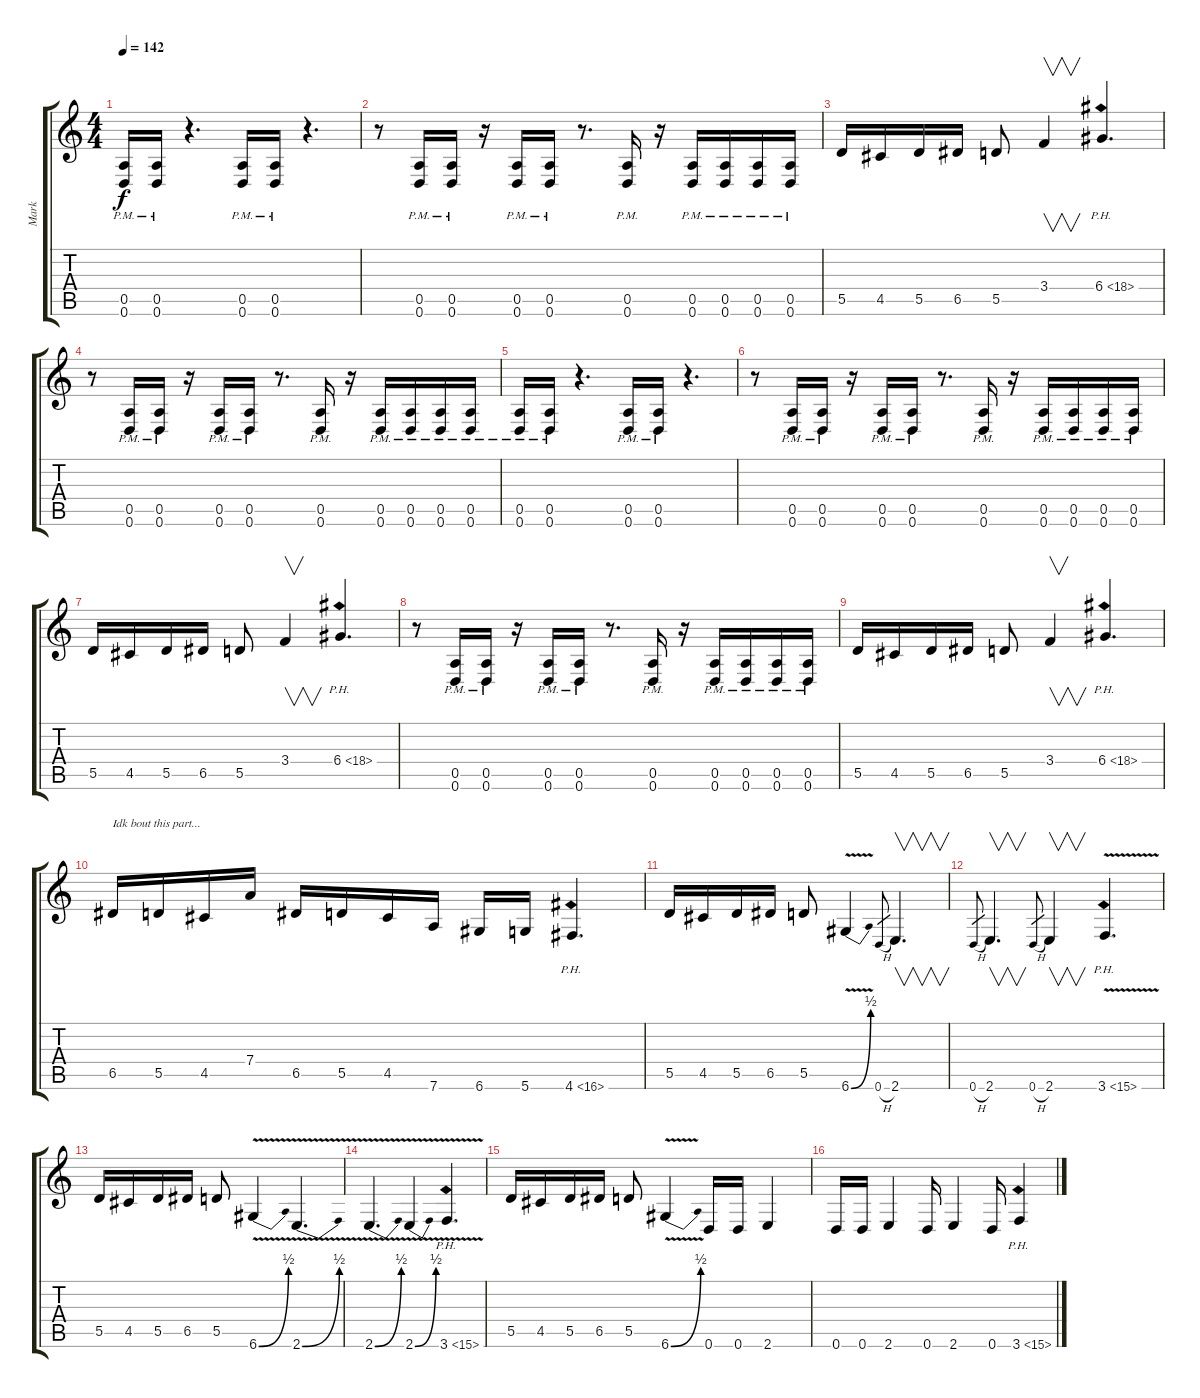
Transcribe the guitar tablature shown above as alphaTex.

\track ("Mark" "Mark") {instrument distortionguitar}
\staff {score tabs}
\tuning (E4 B3 G3 D3 A2 D2) {hide}
\ts (4 4)
\tempo 142
\clef g2
\ks c
(0.5{pm} 0.6{pm}).16{dy f} (0.5{pm} 0.6{pm}).16 r.4{d} (0.5{pm} 0.6{pm}).16 (0.5{pm} 0.6{pm}).16 r.4{d} |
r.8 (0.5{pm} 0.6{pm}).16 (0.5{pm} 0.6{pm}).16 r.16 (0.5{pm} 0.6{pm}).16 (0.5{pm} 0.6{pm}).16 r.8{d} (0.5{pm} 0.6{pm}).16 r.16 (0.5{pm} 0.6{pm}).16 (0.5{pm} 0.6{pm}).16 (0.5{pm} 0.6{pm}).16 (0.5{pm} 0.6{pm}).16 |
5.5.16 4.5.16 5.5.16 6.5.16 5.5.8 3.4.4{v} 6.4{ph 12}.4{d} |
r.8 (0.5{pm} 0.6{pm}).16 (0.5{pm} 0.6{pm}).16 r.16 (0.5{pm} 0.6{pm}).16 (0.5{pm} 0.6{pm}).16 r.8{d} (0.5{pm} 0.6{pm}).16 r.16 (0.5{pm} 0.6{pm}).16 (0.5{pm} 0.6{pm}).16 (0.5{pm} 0.6{pm}).16 (0.5{pm} 0.6{pm}).16 |
(0.5{pm} 0.6{pm}).16{volume 16} (0.5{pm} 0.6{pm}).16 r.4{d} (0.5{pm} 0.6{pm}).16 (0.5{pm} 0.6{pm}).16 r.4{d} |
r.8 (0.5{pm} 0.6{pm}).16 (0.5{pm} 0.6{pm}).16 r.16 (0.5{pm} 0.6{pm}).16 (0.5{pm} 0.6{pm}).16 r.8{d} (0.5{pm} 0.6{pm}).16 r.16 (0.5{pm} 0.6{pm}).16 (0.5{pm} 0.6{pm}).16 (0.5{pm} 0.6{pm}).16 (0.5{pm} 0.6{pm}).16 |
5.5.16 4.5.16 5.5.16 6.5.16 5.5.8 3.4.4{v} 6.4{ph 12}.4{d} |
r.8 (0.5{pm} 0.6{pm}).16 (0.5{pm} 0.6{pm}).16 r.16 (0.5{pm} 0.6{pm}).16 (0.5{pm} 0.6{pm}).16 r.8{d} (0.5{pm} 0.6{pm}).16 r.16 (0.5{pm} 0.6{pm}).16 (0.5{pm} 0.6{pm}).16 (0.5{pm} 0.6{pm}).16 (0.5{pm} 0.6{pm}).16 |
5.5.16 4.5.16 5.5.16 6.5.16 5.5.8 3.4.4{v} 6.4{ph 12}.4{d} |
6.5.16{txt "Idk bout this part..."} 5.5.16 4.5.16 7.4.16 6.5.16 5.5.16 4.5.16 7.6.16 6.6.16 5.6.16 4.6{ph 12}.4{d} |
5.5.16 4.5.16 5.5.16 6.5.16 5.5.8 6.6{be (bend 0 0 60 2) v}.4 0.6{h}.8{gr} 2.6.4{v d} |
0.6{h}.8{gr} 2.6.4{v d} 0.6{h}.8{gr} 2.6.4{v} 3.6{ph 12 v}.4{d} |
5.5.16 4.5.16 5.5.16 6.5.16 5.5.8 6.6{be (bend 0 0 60 2) v}.4 2.6{be (bend 0 0 60 2) v}.4{d} |
2.6{be (bend 0 0 60 2) v}.4{d} 2.6{be (bend 0 0 60 2) v}.4 3.6{ph 12 v}.4{d} |
5.5.16 4.5.16 5.5.16 6.5.16 5.5.8 6.6{be (bend 0 0 60 2) v}.4 0.6.16 0.6.16 2.6.4 |
0.6.16 0.6.16 2.6.4 0.6.16 2.6.4 0.6.16 3.6{ph 12}.4
